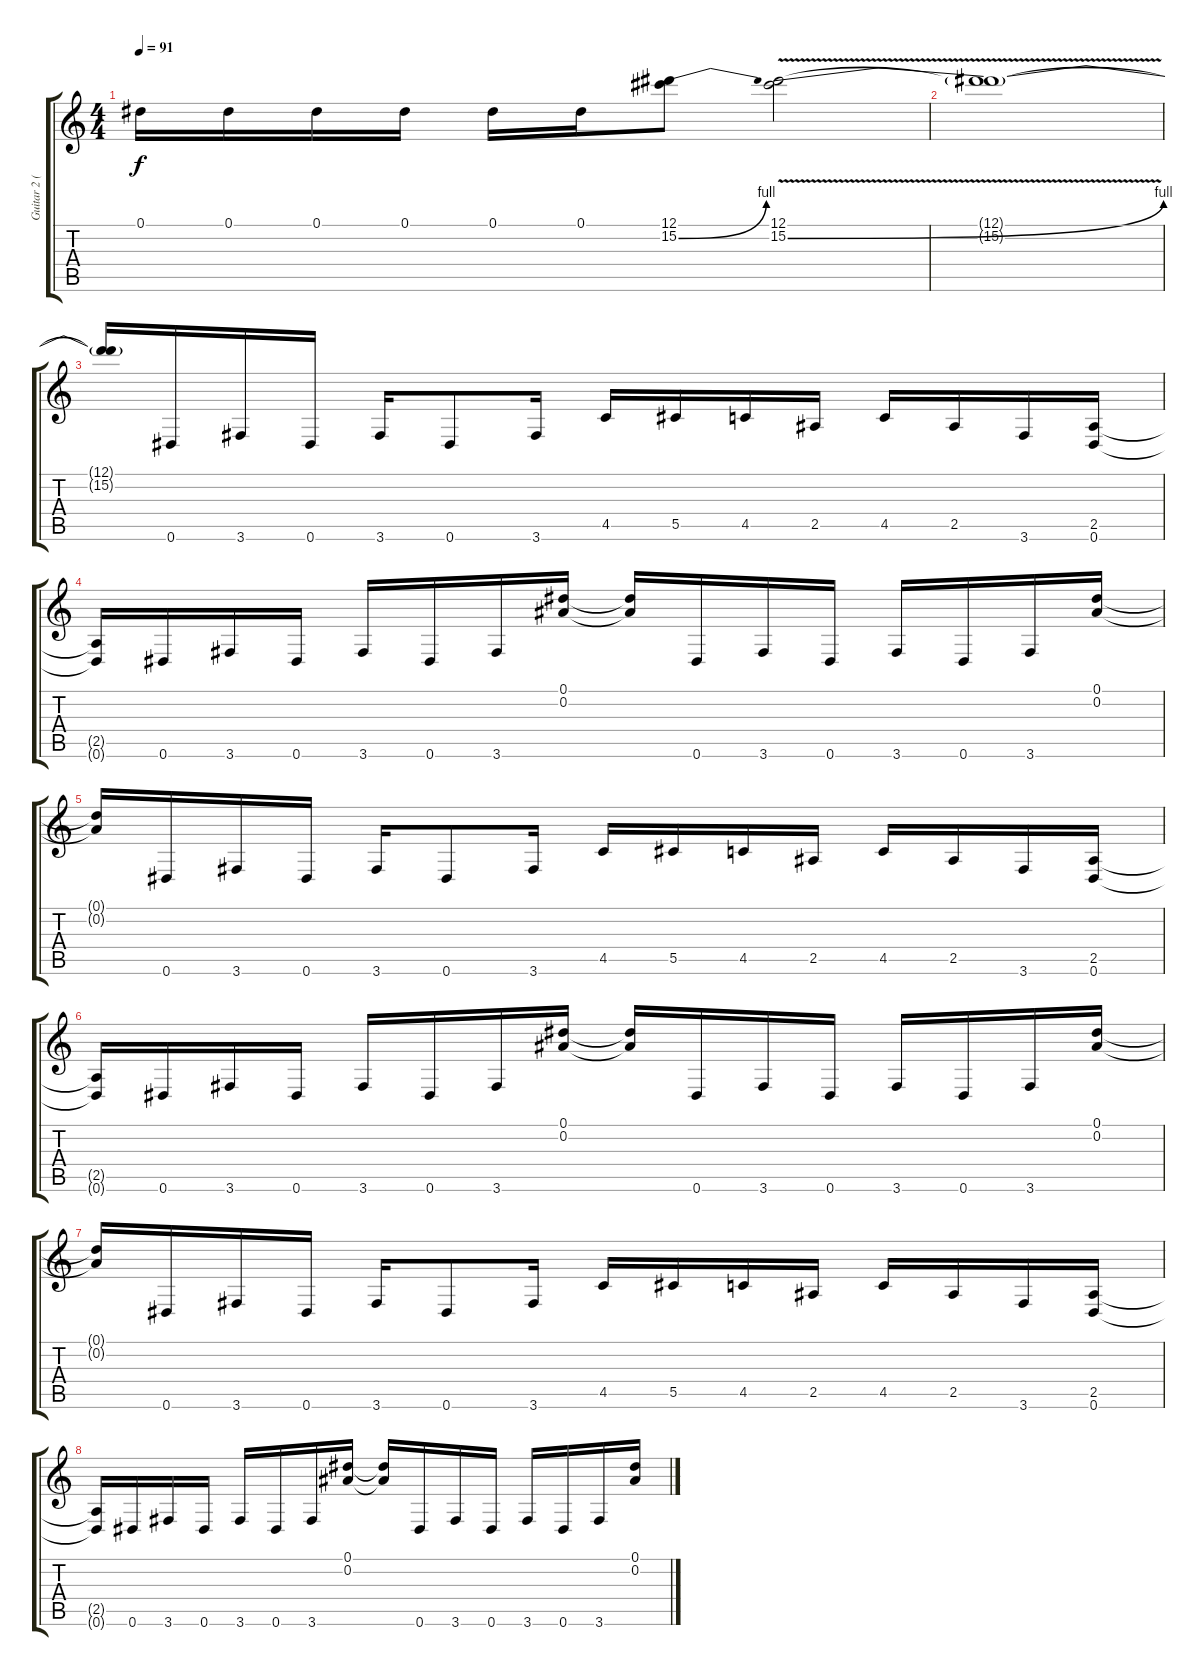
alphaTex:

\track ("Guitar 2 (Solo)" "Guitar 2 (") {instrument distortionguitar}
\staff {score tabs}
\tuning (Eb4 Bb3 Gb3 Db3 Ab2 Eb2) {hide}
\ts (4 4)
\tempo 91
\clef g2
\ks c
0.1.16{dy f} 0.1.16 0.1.16 0.1.16 0.1.16 0.1.16 (12.1 15.2{be (bend 0 0 60 4)}).8 (12.1{v} 15.2{be (bend 0 0 60 4) v}).2 |
(12.1{t} 15.2{t}).1 |
(12.1{t} 15.2{t}).16 0.6.16 3.6.16 0.6.16 3.6.16 0.6.8 3.6.16 4.5.16 5.5.16 4.5.16 2.5.16 4.5.16 2.5.16 3.6.16 (2.5 0.6).16 |
(2.5{t} 0.6{t}).16 0.6.16 3.6.16 0.6.16 3.6.16 0.6.16 3.6.16 (0.1 0.2).16 (0.1{t} 0.2{t}).16 0.6.16 3.6.16 0.6.16 3.6.16 0.6.16 3.6.16 (0.1 0.2).16 |
(0.1{t} 0.2{t}).16 0.6.16 3.6.16 0.6.16 3.6.16 0.6.8 3.6.16 4.5.16 5.5.16 4.5.16 2.5.16 4.5.16 2.5.16 3.6.16 (2.5 0.6).16 |
(2.5{t} 0.6{t}).16 0.6.16 3.6.16 0.6.16 3.6.16 0.6.16 3.6.16 (0.1 0.2).16 (0.1{t} 0.2{t}).16 0.6.16 3.6.16 0.6.16 3.6.16 0.6.16 3.6.16 (0.1 0.2).16 |
(0.1{t} 0.2{t}).16 0.6.16 3.6.16 0.6.16 3.6.16 0.6.8 3.6.16 4.5.16 5.5.16 4.5.16 2.5.16 4.5.16 2.5.16 3.6.16 (2.5 0.6).16 |
(2.5{t} 0.6{t}).16 0.6.16 3.6.16 0.6.16 3.6.16 0.6.16 3.6.16 (0.1 0.2).16 (0.1{t} 0.2{t}).16 0.6.16 3.6.16 0.6.16 3.6.16 0.6.16 3.6.16 (0.1 0.2).16
